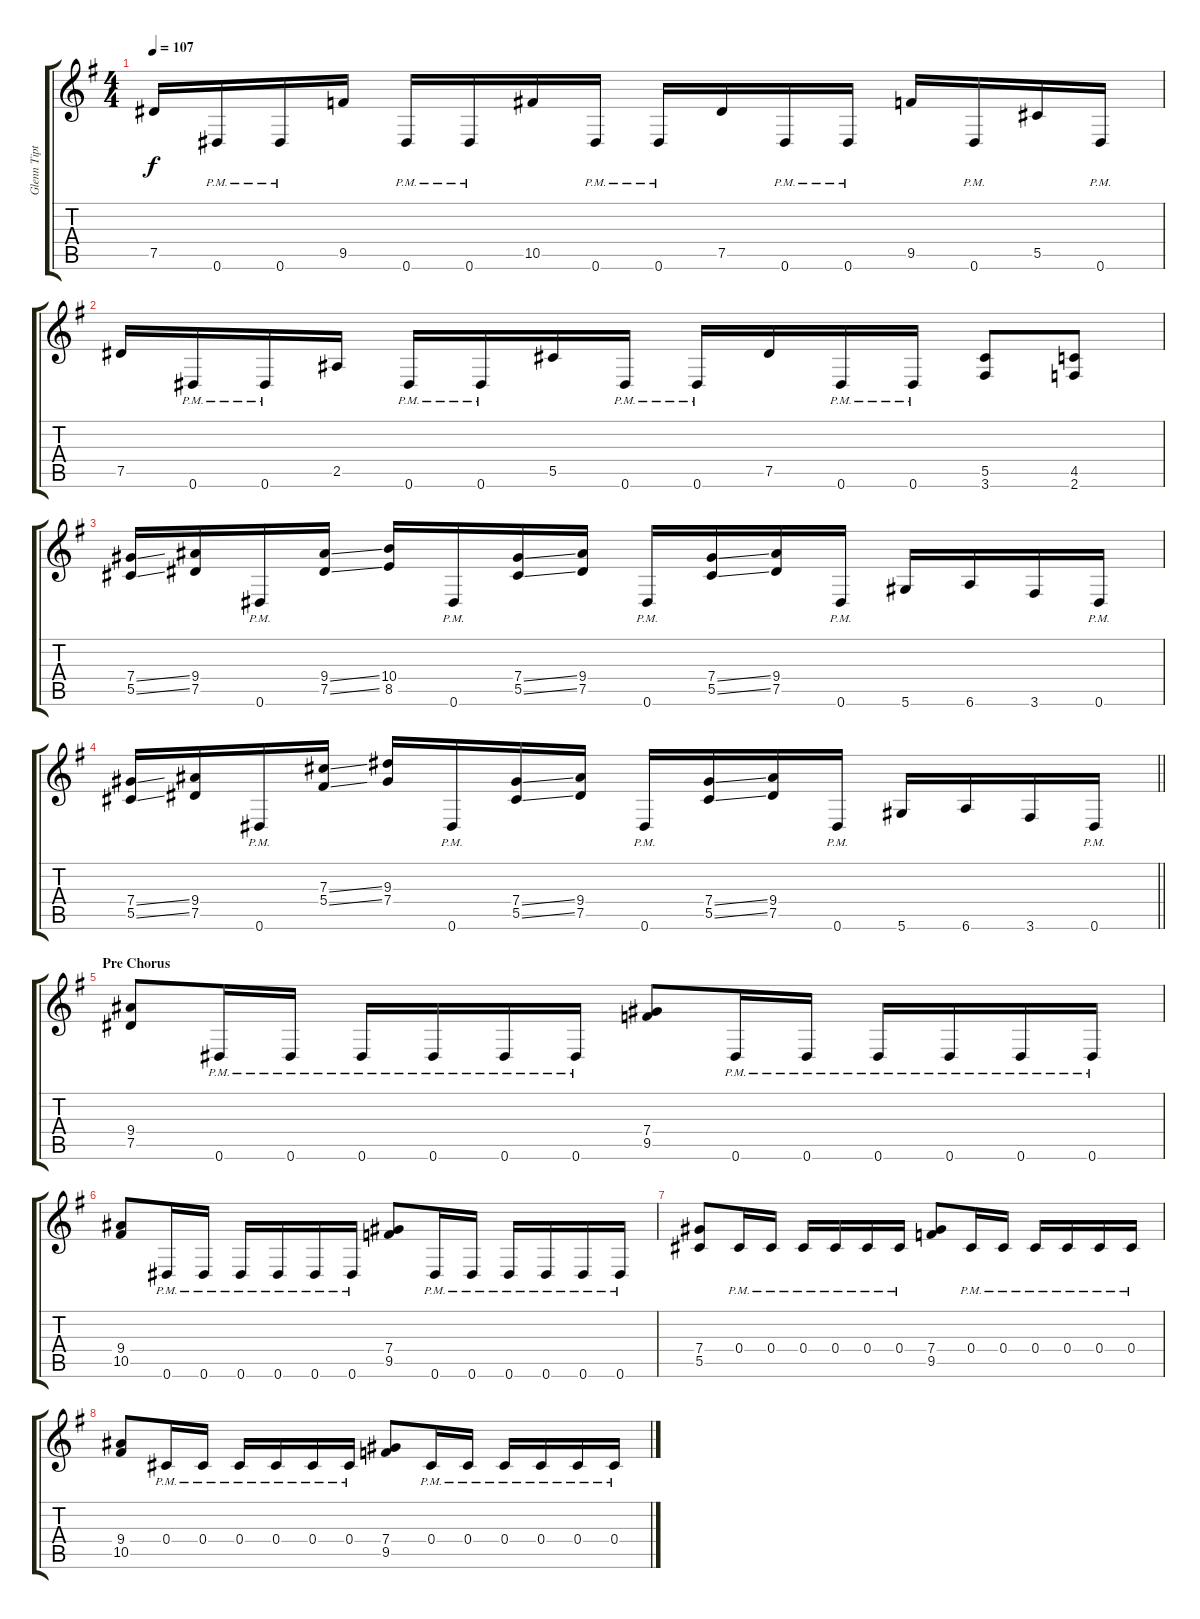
\track ("Glenn Tipton" "Glenn Tipt") {instrument distortionguitar}
\staff {score tabs}
\tuning (Eb4 Bb3 Gb3 Db3 Ab2 Eb2) {hide}
\ts (4 4)
\tempo 107
\clef g2
\ks eminor
7.5.16{dy f} 0.6{pm}.16 0.6{pm}.16 9.5.16 0.6{pm}.16 0.6{pm}.16 10.5.16 0.6{pm}.16 0.6{pm}.16 7.5.16 0.6{pm}.16 0.6{pm}.16 9.5.16 0.6{pm}.16 5.5.16 0.6{pm}.16 |
7.5.16 0.6{pm}.16 0.6{pm}.16 2.5.16 0.6{pm}.16 0.6{pm}.16 5.5.16 0.6{pm}.16 0.6{pm}.16 7.5.16 0.6{pm}.16 0.6{pm}.16 (5.5 3.6).8 (4.5 2.6).8 |
(7.4{ss} 5.5{ss}).16 (9.4 7.5).16 0.6{pm}.16 (9.4{ss} 7.5{ss}).16 (10.4 8.5).16 0.6{pm}.16 (7.4{ss} 5.5{ss}).16 (9.4 7.5).16 0.6{pm}.16 (7.4{ss} 5.5{ss}).16 (9.4 7.5).16 0.6{pm}.16 5.6.16 6.6.16 3.6.16 0.6{pm}.16 |
\barLineRight lightlight
(7.4{ss} 5.5{ss}).16 (9.4 7.5).16 0.6{pm}.16 (7.3{ss} 5.4{ss}).16 (9.3 7.4).16 0.6{pm}.16 (7.4{ss} 5.5{ss}).16 (9.4 7.5).16 0.6{pm}.16 (7.4{ss} 5.5{ss}).16 (9.4 7.5).16 0.6{pm}.16 5.6.16 6.6.16 3.6.16 0.6{pm}.16 |
\section ("" "Pre Chorus")
(9.4 7.5).8 0.6{pm}.16 0.6{pm}.16 0.6{pm}.16 0.6{pm}.16 0.6{pm}.16 0.6{pm}.16 (7.4 9.5).8 0.6{pm}.16 0.6{pm}.16 0.6{pm}.16 0.6{pm}.16 0.6{pm}.16 0.6{pm}.16 |
(9.4 10.5).8 0.6{pm}.16 0.6{pm}.16 0.6{pm}.16 0.6{pm}.16 0.6{pm}.16 0.6{pm}.16 (7.4 9.5).8 0.6{pm}.16 0.6{pm}.16 0.6{pm}.16 0.6{pm}.16 0.6{pm}.16 0.6{pm}.16 |
(7.4 5.5).8 0.4{pm}.16 0.4{pm}.16 0.4{pm}.16 0.4{pm}.16 0.4{pm}.16 0.4{pm}.16 (7.4 9.5).8 0.4{pm}.16 0.4{pm}.16 0.4{pm}.16 0.4{pm}.16 0.4{pm}.16 0.4{pm}.16 |
(9.4 10.5).8 0.4{pm}.16 0.4{pm}.16 0.4{pm}.16 0.4{pm}.16 0.4{pm}.16 0.4{pm}.16 (7.4 9.5).8 0.4{pm}.16 0.4{pm}.16 0.4{pm}.16 0.4{pm}.16 0.4{pm}.16 0.4{pm}.16
